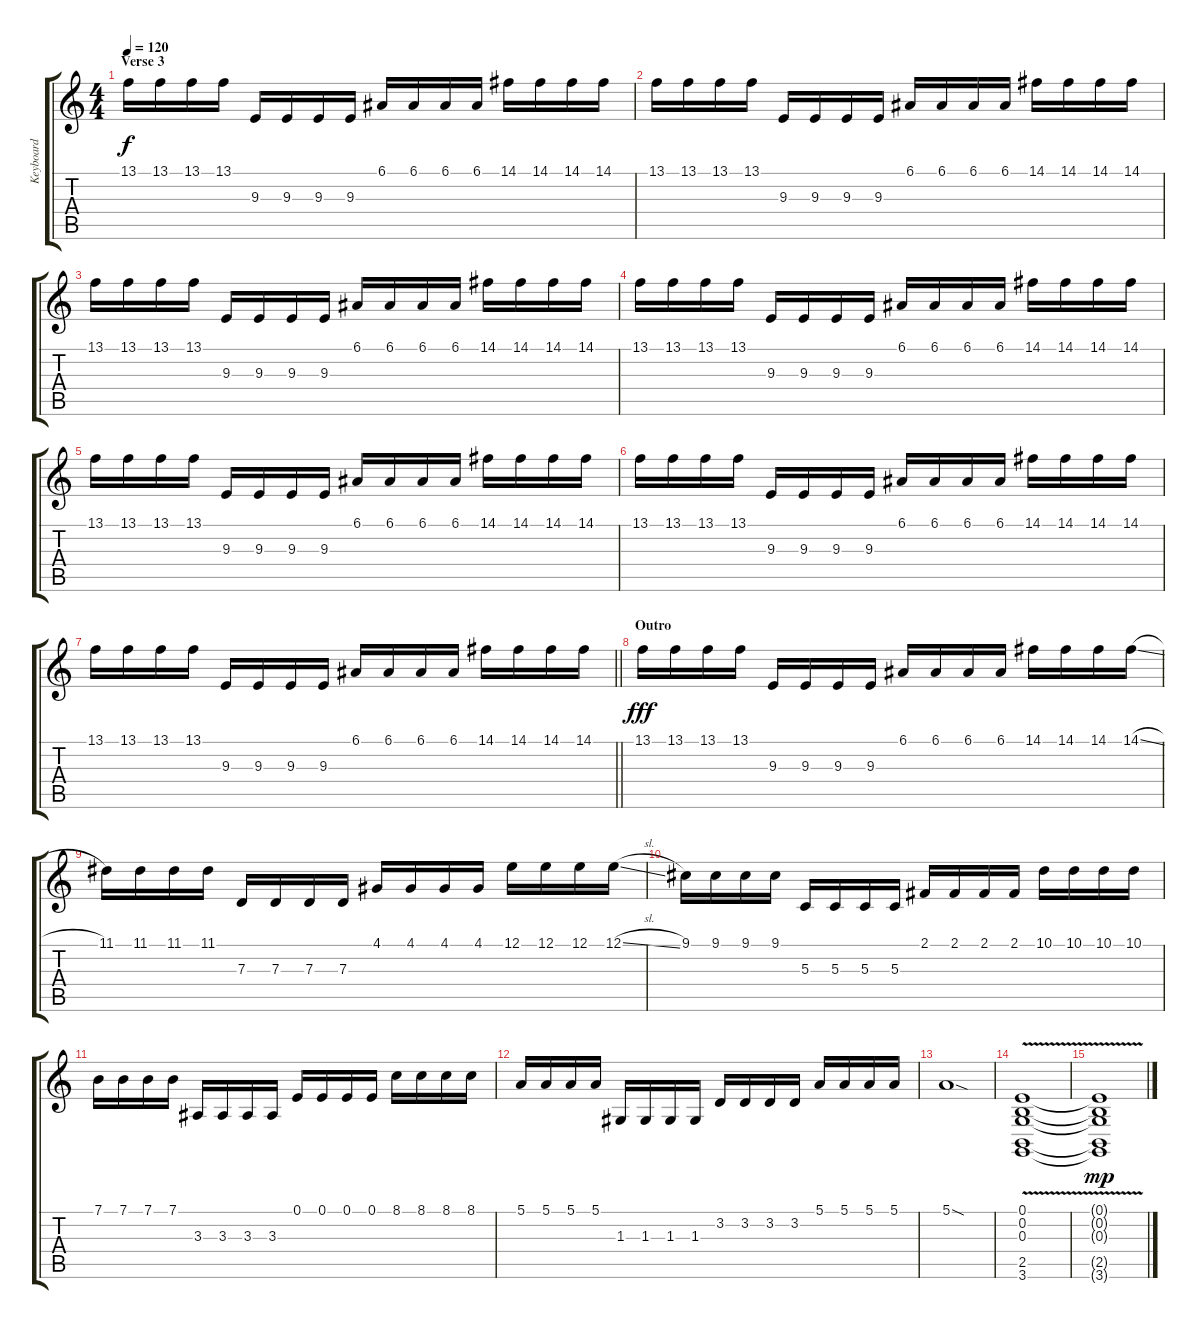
\track ("Keyboard" "Keyboard") {instrument frenchhorn}
\staff {score tabs}
\tuning (E4 B3 G3 D3 A2 E2) {hide}
\ts (4 4)
\section ("" "Verse 3")
\tempo 120
\clef g2
\ks c
13.1.16{dy f} 13.1.16 13.1.16 13.1.16 9.3.16 9.3.16 9.3.16 9.3.16 6.1.16 6.1.16 6.1.16 6.1.16 14.1.16 14.1.16 14.1.16 14.1.16 |
13.1.16 13.1.16 13.1.16 13.1.16 9.3.16 9.3.16 9.3.16 9.3.16 6.1.16 6.1.16 6.1.16 6.1.16 14.1.16 14.1.16 14.1.16 14.1.16 |
13.1.16 13.1.16 13.1.16 13.1.16 9.3.16 9.3.16 9.3.16 9.3.16 6.1.16 6.1.16 6.1.16 6.1.16 14.1.16 14.1.16 14.1.16 14.1.16 |
13.1.16 13.1.16 13.1.16 13.1.16 9.3.16 9.3.16 9.3.16 9.3.16 6.1.16 6.1.16 6.1.16 6.1.16 14.1.16 14.1.16 14.1.16 14.1.16 |
13.1.16 13.1.16 13.1.16 13.1.16 9.3.16 9.3.16 9.3.16 9.3.16 6.1.16 6.1.16 6.1.16 6.1.16 14.1.16 14.1.16 14.1.16 14.1.16 |
13.1.16 13.1.16 13.1.16 13.1.16 9.3.16 9.3.16 9.3.16 9.3.16 6.1.16 6.1.16 6.1.16 6.1.16 14.1.16 14.1.16 14.1.16 14.1.16 |
\barLineRight lightlight
13.1.16 13.1.16 13.1.16 13.1.16 9.3.16 9.3.16 9.3.16 9.3.16 6.1.16 6.1.16 6.1.16 6.1.16 14.1.16 14.1.16 14.1.16 14.1.16 |
\section ("" "Outro")
13.1.16{dy fff} 13.1.16 13.1.16 13.1.16 9.3.16 9.3.16 9.3.16 9.3.16 6.1.16 6.1.16 6.1.16 6.1.16 14.1.16 14.1.16 14.1.16 14.1{sl}.16 |
11.1.16 11.1.16 11.1.16 11.1.16 7.3.16 7.3.16 7.3.16 7.3.16 4.1.16 4.1.16 4.1.16 4.1.16 12.1.16 12.1.16 12.1.16 12.1{sl}.16 |
9.1.16 9.1.16 9.1.16 9.1.16 5.3.16 5.3.16 5.3.16 5.3.16 2.1.16 2.1.16 2.1.16 2.1.16 10.1.16 10.1.16 10.1.16 10.1.16 |
7.1.16 7.1.16 7.1.16 7.1.16 3.3.16 3.3.16 3.3.16 3.3.16 0.1.16 0.1.16 0.1.16 0.1.16 8.1.16 8.1.16 8.1.16 8.1.16 |
5.1.16 5.1.16 5.1.16 5.1.16 1.3.16 1.3.16 1.3.16 1.3.16 3.2.16 3.2.16 3.2.16 3.2.16 5.1.16 5.1.16 5.1.16 5.1.16 |
5.1{sod}.1 |
(0.1 0.2 0.3 2.5 3.6{v}).1 |
(0.1{t} 0.2{t} 0.3{t} 2.5{t} 3.6{t}).1{dy mp}
